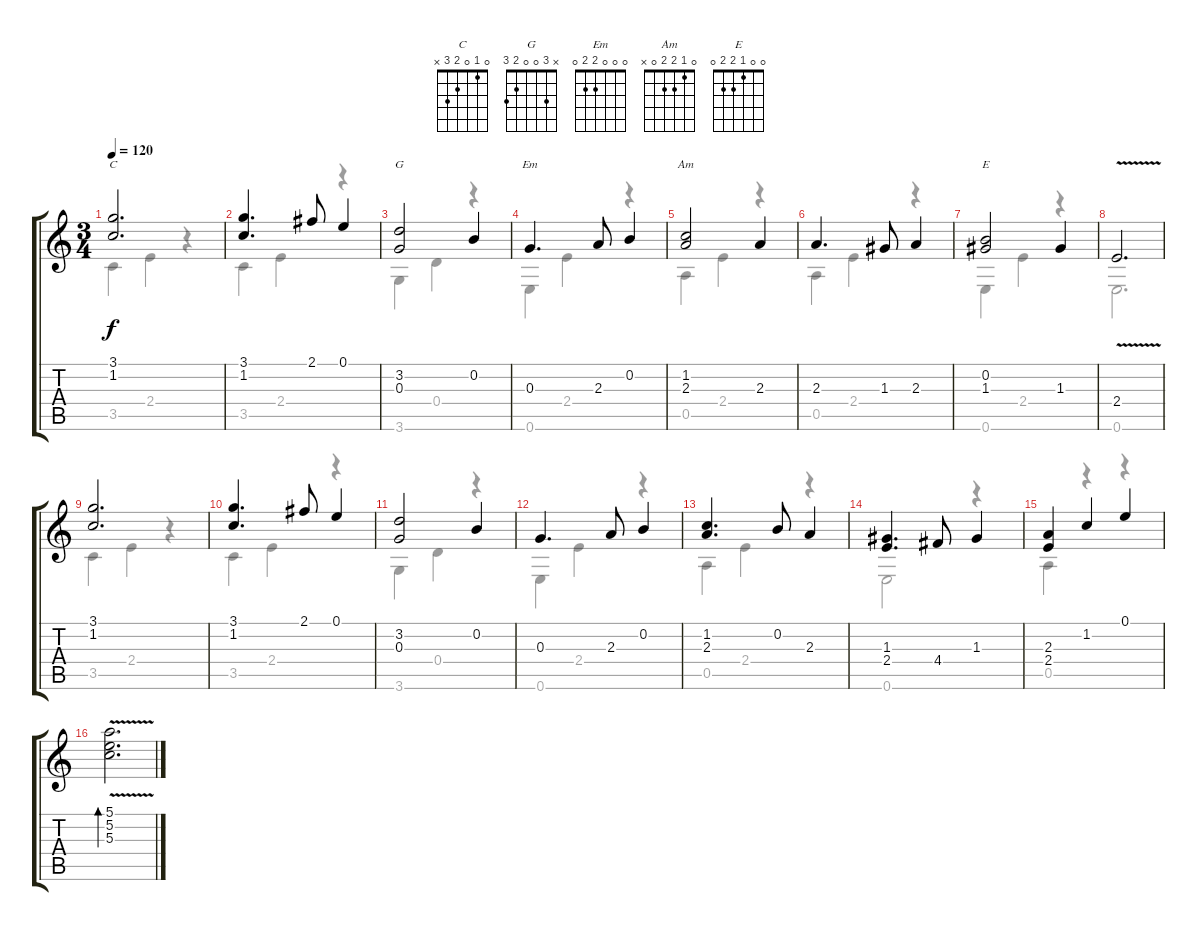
\track "" {instrument acousticguitarsteel}
\staff {score tabs}
\tuning (E4 B3 G3 D3 A2 E2) {hide}
\chord ("C" 0 1 0 2 3 x)
\chord ("G" x 3 0 0 2 3)
\chord ("Em" 0 0 0 2 2 0)
\chord ("Am" 0 1 2 2 0 x)
\chord ("E" 0 0 1 2 2 0)
\voice
\ts (3 4)
\tempo 120
\clef g2
\ks c
(3.1 1.2).2{d ch "C" dy f} |
(3.1 1.2).4{d} 2.1.8 0.1.4 |
(3.2 0.3).2{ch "G"} 0.2.4 |
0.3.4{d ch "Em"} 2.3.8 0.2.4 |
(1.2 2.3).2{ch "Am"} 2.3.4 |
2.3.4{d} 1.3.8 2.3.4 |
(0.2 1.3).2{ch "E"} 1.3.4 |
2.4{v}.2{d} |
(3.1 1.2).2{d} |
(3.1 1.2).4{d} 2.1.8 0.1.4 |
(3.2 0.3).2 0.2.4 |
0.3.4{d} 2.3.8 0.2.4 |
(1.2 2.3).4{d} 0.2.8 2.3.4 |
(1.3 2.4).4{d} 4.4.8 1.3.4 |
(2.3 2.4).4 1.2.4 0.1.4 |
(5.1 5.2 5.3{v}).2{d bd 480}
\voice
\clef g2
\ottava regular
\simile none
\ks c
3.5.4{dy f} 2.4.4 r.4 |
3.5.4 2.4.4 r.4 |
3.6.4 0.4.4 r.4 |
0.6.4 2.4.4 r.4 |
0.5.4 2.4.4 r.4 |
0.5.4 2.4.4 r.4 |
0.6.4 2.4.4 r.4 |
0.6.2{d} |
3.5.4 2.4.4 r.4 |
3.5.4 2.4.4 r.4 |
3.6.4 0.4.4 r.4 |
0.6.4 2.4.4 r.4 |
0.5.4 2.4.4 r.4 |
0.6.2 r.4 |
0.5.4 r.4 r.4 |
